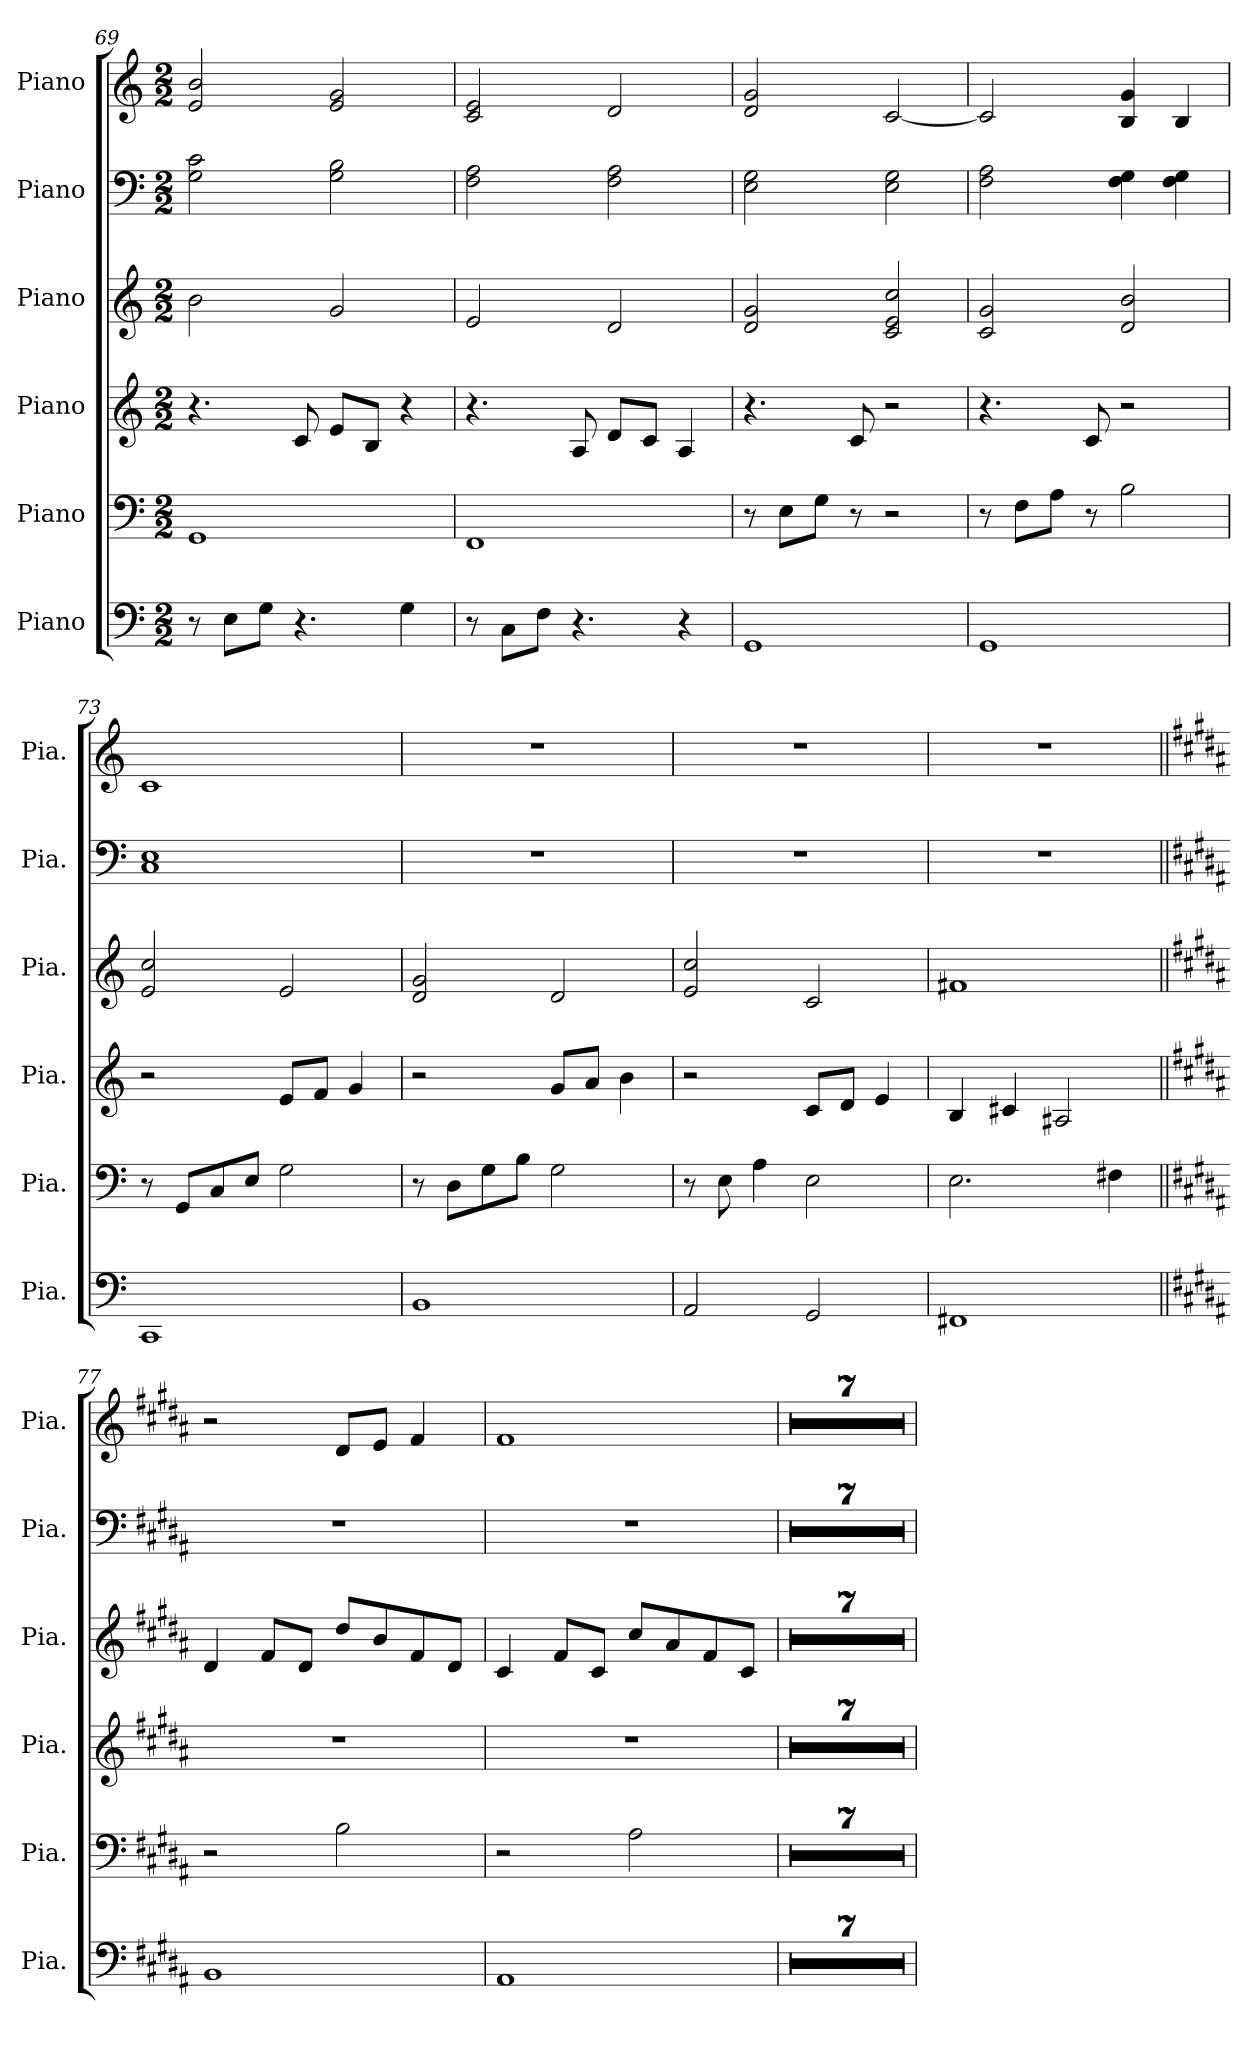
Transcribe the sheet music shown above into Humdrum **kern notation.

**kern	**kern	**kern	**kern	**kern	**kern
*part6	*part5	*part4	*part3	*part2	*part1
*staff6	*staff5	*staff4	*staff3	*staff2	*staff1
*I"Piano	*I"Piano	*I"Piano	*I"Piano	*I"Piano	*I"Piano
*I'Pia.	*I'Pia.	*I'Pia.	*I'Pia.	*I'Pia.	*I'Pia.
*clefF4	*clefF4	*clefG2	*clefG2	*clefF4	*clefG2
*k[]	*k[]	*k[]	*k[]	*k[]	*k[]
*M2/2	*M2/2	*M2/2	*M2/2	*M2/2	*M2/2
=69	=69	=69	=69	=69	=69
8r	1GG	4.r	2b\	2G\ 2c\	2e/ 2b/
8E\L	.	.	.	.	.
8G\J	.	.	.	.	.
4.r	.	8c/	.	.	.
.	.	8e/L	2g/	2G\ 2B\	2e/ 2g/
.	.	8B/J	.	.	.
4G\	.	4r	.	.	.
=70	=70	=70	=70	=70	=70
8r	1FF	4.r	2e/	2F\ 2A\	2c/ 2e/
8C\L	.	.	.	.	.
8F\J	.	.	.	.	.
4.r	.	8A/	.	.	.
.	.	8d/L	2d/	2F\ 2A\	2d/
.	.	8c/J	.	.	.
4r	.	4A/	.	.	.
!!LO:LB:g=z
=71	=71	=71	=71	=71	=71
1GG	8r	4.r	2d/ 2g/	2E\ 2G\	2d/ 2g/
.	8E\L	.	.	.	.
.	8G\J	.	.	.	.
.	8r	8c/	.	.	.
.	2r	2r	2c/ 2e/ 2cc/	2E\ 2G\	[2c/
=72	=72	=72	=72	=72	=72
1GG	8r	4.r	2c/ 2g/	2F\ 2A\	2c/]
.	8F\L	.	.	.	.
.	8A\J	.	.	.	.
.	8r	8c/	.	.	.
.	2B\	2r	2d/ 2b/	4F\ 4G\	4B/ 4g/
.	.	.	.	4F\ 4G\	4B/
=73	=73	=73	=73	=73	=73
1CC	8r	2r	2e/ 2cc/	1C 1E	1c
.	8GG/L	.	.	.	.
.	8C/	.	.	.	.
.	8E/J	.	.	.	.
.	2G\	8e/L	2e/	.	.
.	.	8f/J	.	.	.
.	.	4g/	.	.	.
=74	=74	=74	=74	=74	=74
1BB	8r	2r	2d/ 2g/	1r	1r
.	8D\L	.	.	.	.
.	8G\	.	.	.	.
.	8B\J	.	.	.	.
.	2G\	8g/L	2d/	.	.
.	.	8a/J	.	.	.
.	.	4b\	.	.	.
=75	=75	=75	=75	=75	=75
2AA/	8r	2r	2e/ 2cc/	1r	1r
.	8E\	.	.	.	.
.	4A\	.	.	.	.
2GG/	2E\	8c/L	2c/	.	.
.	.	8d/J	.	.	.
.	.	4e/	.	.	.
!!LO:PB:g=z
=76	=76	=76	=76	=76	=76
1FF#X	2.E\	4B/	1f#X	1r	1r
.	.	4c#X/	.	.	.
.	.	2A#X/	.	.	.
.	4F#X\	.	.	.	.
=77||	=77||	=77||	=77||	=77||	=77||
*k[f#c#g#d#a#]	*k[f#c#g#d#a#]	*k[f#c#g#d#a#]	*k[f#c#g#d#a#]	*k[f#c#g#d#a#]	*k[f#c#g#d#a#]
1BB	2r	1r	4d#/	1r	2r
.	.	.	8f#/L	.	.
.	.	.	8d#/J	.	.
.	2B\	.	8dd#/L	.	8d#/L
.	.	.	8b/	.	8e/J
.	.	.	8f#/	.	4f#/
.	.	.	8d#/J	.	.
=78	=78	=78	=78	=78	=78
1AA#	2r	1r	4c#/	1r	1f#
.	.	.	8f#/L	.	.
.	.	.	8c#/J	.	.
.	2A#\	.	8cc#/L	.	.
.	.	.	8a#/	.	.
.	.	.	8f#/	.	.
.	.	.	8c#/J	.	.
=79	=79	=79	=79	=79	=79
1r	1r	1r	1r	1r	1r
=80	=80	=80	=80	=80	=80
1r	1r	1r	1r	1r	1r
=81	=81	=81	=81	=81	=81
1r	1r	1r	1r	1r	1r
=82	=82	=82	=82	=82	=82
1r	1r	1r	1r	1r	1r
=83	=83	=83	=83	=83	=83
1r	1r	1r	1r	1r	1r
=84	=84	=84	=84	=84	=84
1r	1r	1r	1r	1r	1r
!!LO:LB:g=z
=85	=85	=85	=85	=85	=85
1r	1r	1r	1r	1r	1r
=	=	=	=	=	=
*-	*-	*-	*-	*-	*-
